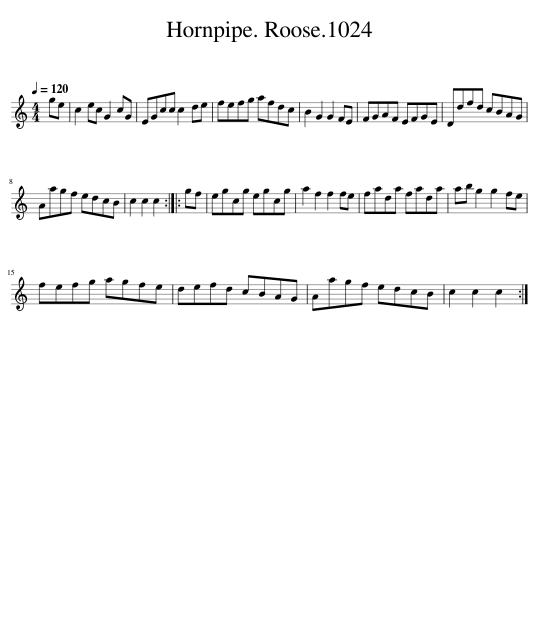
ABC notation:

X:1
L:1/8
Q:1/4=120
M:4/4
I:linebreak $
K:C
V:1 treble
V:1
 ge | c2 ec G2 cG | EGcc c2 de | fefg afdc | B2 G2 G2 FE | %5
 FGAF EFGE | Ddfd cBAG |$ Aagf edcB | c2 c2 c2 :: gf | %10
 egcg egcg | a2 f2 f2 fe | fada fada | ab g2 g2 fe |$ fefg agfe | %15
 defd cBAG | Aagf edcB | c2 c2 c2 :| %18
